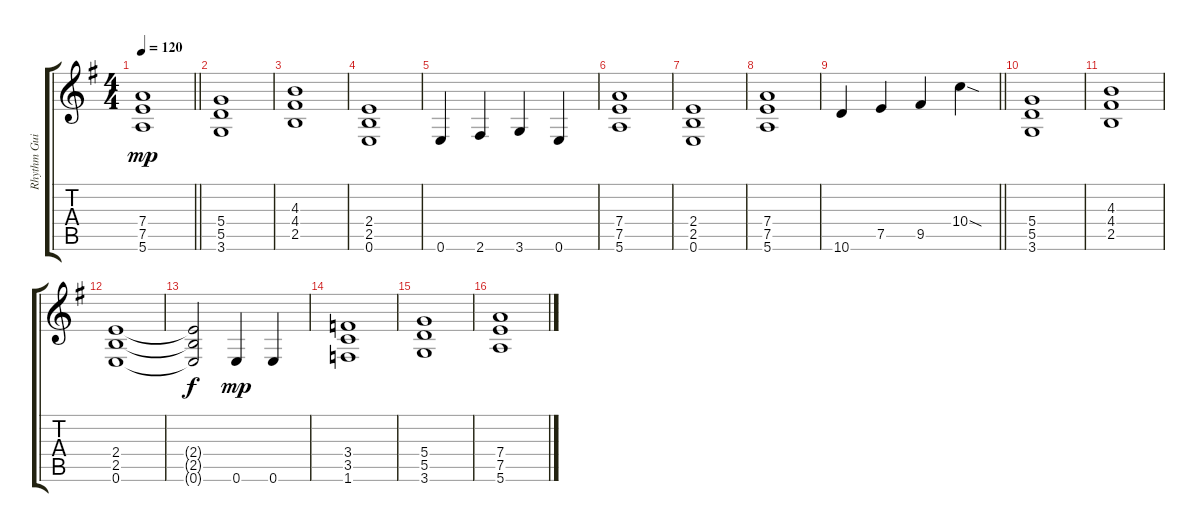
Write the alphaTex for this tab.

\track ("Rhythm Guitar A" "Rhythm Gui") {instrument distortionguitar}
\staff {score tabs}
\tuning (E4 B3 G3 D3 A2 E2) {hide}
\ts (4 4)
\tempo 120
\clef g2
\barLineRight lightlight
\ks eminor
(7.4 7.5 5.6).1{dy mp} |
\section ("" "")
(5.4 5.5 3.6).1 |
(4.3 4.4 2.5).1 |
(2.4 2.5 0.6).1 |
0.6.4 2.6.4 3.6.4 0.6.4 |
(7.4 7.5 5.6).1 |
(2.4 2.5 0.6).1 |
(7.4 7.5 5.6).1 |
\barLineRight lightlight
10.6.4 7.5.4 9.5.4 10.4{sod}.4 |
(5.4 5.5 3.6).1 |
(4.3 4.4 2.5).1 |
(2.4 2.5 0.6).1 |
(2.4{t} 2.5{t} 0.6{t}).2{dy f} 0.6.4{dy mp} 0.6.4 |
(3.4 3.5 1.6).1 |
(5.4 5.5 3.6).1 |
(7.4 7.5 5.6).1
